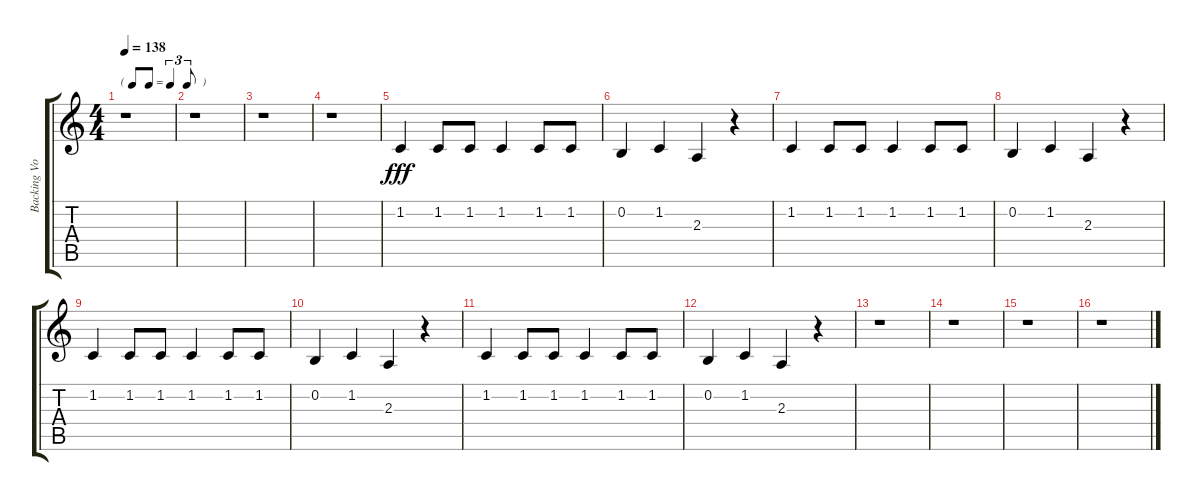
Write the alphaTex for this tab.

\track ("Backing Vox" "Backing Vo") {instrument tenorsax}
\staff {score tabs}
\tuning (E4 B3 G3 D3 A2 E2) {hide}
\ts (4 4)
\tf triplet8th
\tempo 138
\clef g2
\ks c
r.1{dy fff instrument tenorsax} |
r.1 |
r.1 |
r.1 |
1.2.4 1.2.8 1.2.8 1.2.4 1.2.8 1.2.8 |
0.2.4 1.2.4 2.3.4 r.4 |
1.2.4 1.2.8 1.2.8 1.2.4 1.2.8 1.2.8 |
0.2.4 1.2.4 2.3.4 r.4 |
1.2.4 1.2.8 1.2.8 1.2.4 1.2.8 1.2.8 |
0.2.4 1.2.4 2.3.4 r.4 |
1.2.4 1.2.8 1.2.8 1.2.4 1.2.8 1.2.8 |
0.2.4 1.2.4 2.3.4 r.4 |
r.1 |
r.1 |
r.1 |
r.1
